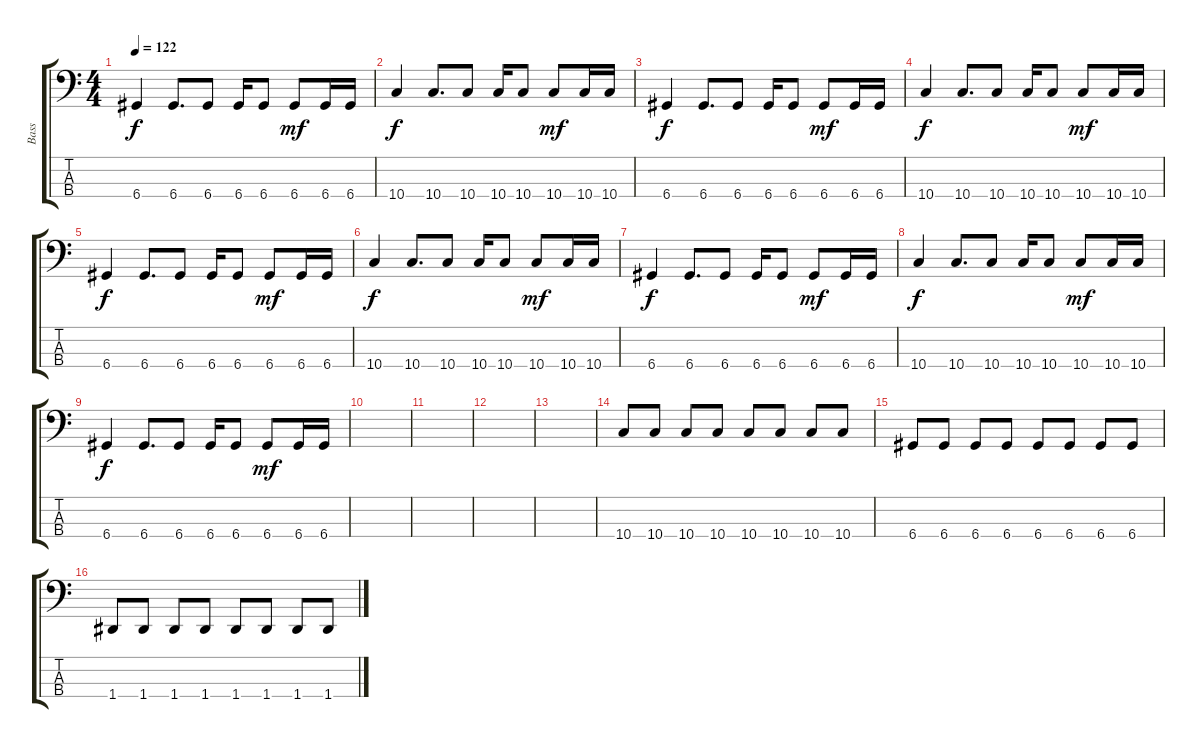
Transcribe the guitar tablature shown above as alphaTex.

\track ("Bass" "Bass") {instrument electricbasspick}
\staff {score tabs}
\tuning (G2 D2 A1 D1) {hide}
\ts (4 4)
\tempo 122
\clef f4
\ks c
6.4.4{dy f} 6.4.8{d} 6.4.8 6.4.16 6.4.8 6.4.8{dy mf} 6.4.16 6.4.16 |
10.4.4{dy f} 10.4.8{d} 10.4.8 10.4.16 10.4.8 10.4.8{dy mf} 10.4.16 10.4.16 |
6.4.4{dy f} 6.4.8{d} 6.4.8 6.4.16 6.4.8 6.4.8{dy mf} 6.4.16 6.4.16 |
10.4.4{dy f} 10.4.8{d} 10.4.8 10.4.16 10.4.8 10.4.8{dy mf} 10.4.16 10.4.16 |
6.4.4{dy f} 6.4.8{d} 6.4.8 6.4.16 6.4.8 6.4.8{dy mf} 6.4.16 6.4.16 |
10.4.4{dy f} 10.4.8{d} 10.4.8 10.4.16 10.4.8 10.4.8{dy mf} 10.4.16 10.4.16 |
6.4.4{dy f} 6.4.8{d} 6.4.8 6.4.16 6.4.8 6.4.8{dy mf} 6.4.16 6.4.16 |
10.4.4{dy f} 10.4.8{d} 10.4.8 10.4.16 10.4.8 10.4.8{dy mf} 10.4.16 10.4.16 |
6.4.4{dy f} 6.4.8{d} 6.4.8 6.4.16 6.4.8 6.4.8{dy mf} 6.4.16 6.4.16 |
|
|
|
|
10.4.8 10.4.8 10.4.8 10.4.8 10.4.8 10.4.8 10.4.8 10.4.8 |
6.4.8 6.4.8 6.4.8 6.4.8 6.4.8 6.4.8 6.4.8 6.4.8 |
1.4.8 1.4.8 1.4.8 1.4.8 1.4.8 1.4.8 1.4.8 1.4.8
